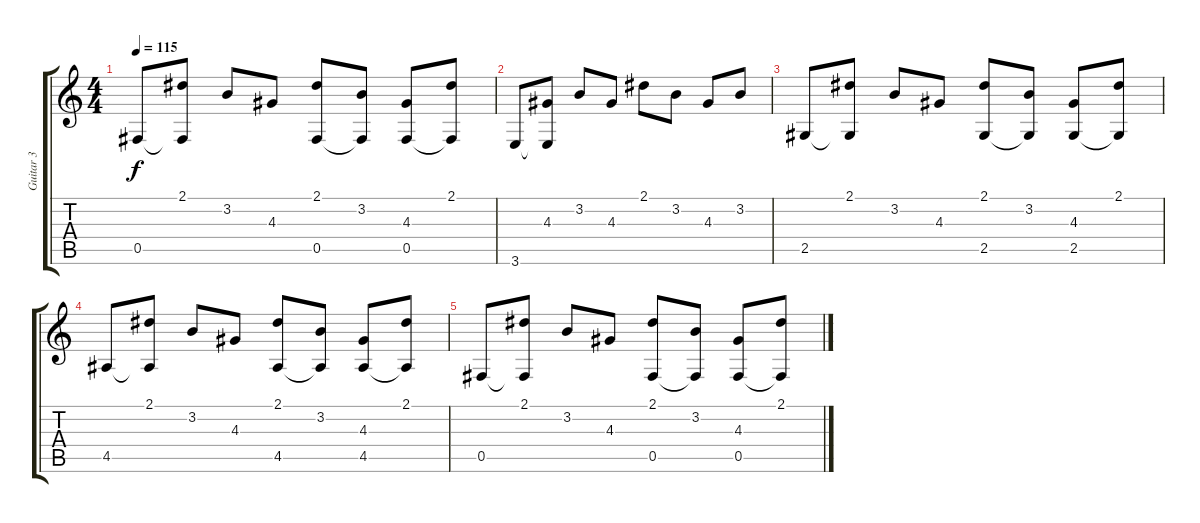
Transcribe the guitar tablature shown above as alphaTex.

\track ("Guitar 3" "Guitar 3") {instrument electricguitarclean}
\staff {score tabs}
\tuning (Db4 Ab3 E3 B2 Gb2 Db2) {hide}
\ts (4 4)
\tempo 115
\clef g2
\ks c
0.5.8{dy f} (2.1 0.5{t}).8 3.2.8 4.3.8 (2.1 0.5).8 (3.2 0.5{t}).8 (4.3 0.5).8 (2.1 0.5{t}).8 |
3.6.8 (4.3 3.6{t}).8 3.2.8 4.3.8 2.1.8 3.2.8 4.3.8 3.2.8 |
2.5.8 (2.1 2.5{t}).8 3.2.8 4.3.8 (2.1 2.5).8 (3.2 2.5{t}).8 (4.3 2.5).8 (2.1 2.5{t}).8 |
4.5.8 (2.1 4.5{t}).8 3.2.8 4.3.8 (2.1 4.5).8 (3.2 4.5{t}).8 (4.3 4.5).8 (2.1 4.5{t}).8 |
0.5.8 (2.1 0.5{t}).8 3.2.8 4.3.8 (2.1 0.5).8 (3.2 0.5{t}).8 (4.3 0.5).8 (2.1 0.5{t}).8
